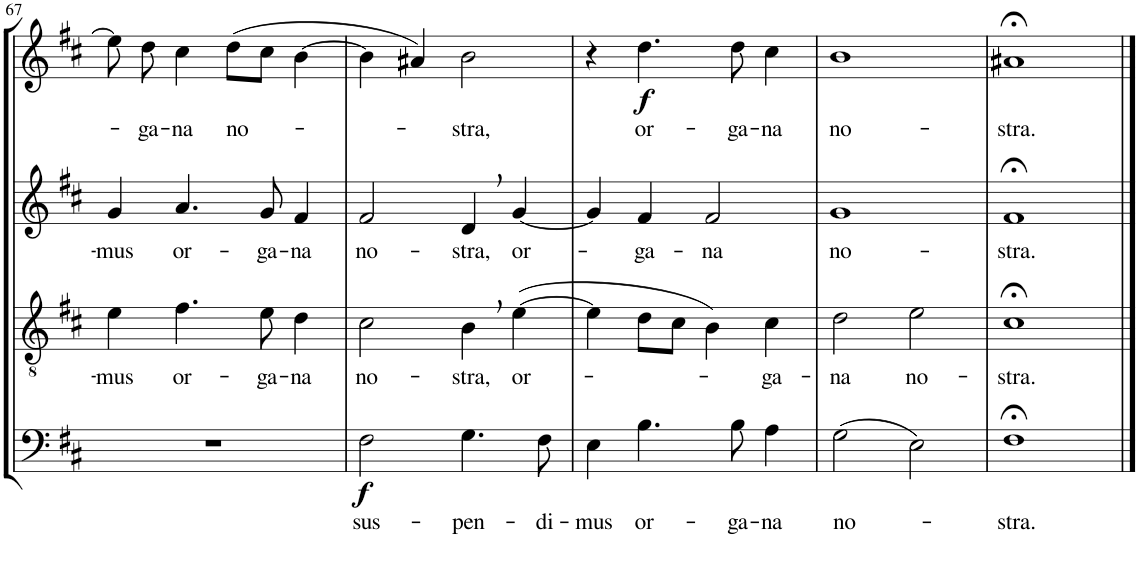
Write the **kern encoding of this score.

**kern	**text	**dynam	**kern	**text	**kern	**text	**kern	**text	**dynam
*part4	*part4	*part4	*part3	*part3	*part2	*part2	*part1	*part1	*part1
*staff4	*staff4	*staff4	*staff3	*staff3	*staff2	*staff2	*staff1	*staff1	*staff1
*I"Bassi	*	*	*I"Tenori	*	*I"Contralti	*	*I"Soprani	*	*
!!LO:PB:g=z
*clefF4	*	*	*clefGv2	*	*clefG2	*	*clefG2	*	*
*k[f#c#]	*	*	*k[f#c#]	*	*k[f#c#]	*	*k[f#c#]	*	*
*D:	*	*	*D:	*	*D:	*	*D:	*	*
*M4/4	*	*	*M4/4	*	*M4/4	*	*M4/4	*	*
*met(c)	*	*	*met(c)	*	*met(c)	*	*met(c)	*	*
=67	=67	=67	=67	=67	=67	=67	=67	=67	=67
!	!	!	!	!LO:LY:b	!	!LO:LY:b	!	!	!
1r	.	.	4e\	-mus	4g/	-mus	8ee\]	.	.
!	!	!	!	!	!	!	!	!LO:LY:b	!
.	.	.	.	.	.	.	8dd\	-ga-	.
!	!	!	!	!LO:LY:b	!	!LO:LY:b	!	!LO:LY:b	!
.	.	.	4.f#\	or-	4.a/	or-	4cc#\	-na	.
!	!	!	!	!	!	!	!	!LO:LY:b	!
.	.	.	.	.	.	.	(8dd\L	no-	.
!	!	!	!	!LO:LY:b	!	!LO:LY:b	!	!	!
.	.	.	8e\	-ga-	8g/	-ga-	8cc#\J	.	.
!	!	!	!	!LO:LY:b	!	!LO:LY:b	!	!	!
.	.	.	4d\	-na	4f#/	-na	[4b\	.	.
=68	=68	=68	=68	=68	=68	=68	=68	=68	=68
!	!LO:LY:b	!LO:DY:b	!	!LO:LY:b	!	!LO:LY:b	!	!	!
2F#\	sus-	f	2c#\	no-	2f#/	no-	4b\]	.	.
.	.	.	.	.	.	.	4a#X/)	.	.
!	!LO:LY:b	!	!	!LO:LY:b	!	!LO:LY:b	!	!LO:LY:b	!
4.G\	-pen-	.	4B,\	-stra,	4d,/	-stra,	2b\	-stra,	.
!	!	!	!	!LO:LY:b	!	!LO:LY:b	!	!	!
.	.	.	([4e\	or-	[4g/	or-	.	.	.
!	!LO:LY:b	!	!	!	!	!	!	!	!
8F#\	-di-	.	.	.	.	.	.	.	.
=69	=69	=69	=69	=69	=69	=69	=69	=69	=69
!	!LO:LY:b	!	!	!	!	!	!	!	!
4E\	-mus	.	4e\]	.	4g/]	.	4r	.	.
!	!LO:LY:b	!	!	!	!	!LO:LY:b	!	!LO:LY:b	!LO:DY:b
4.B\	or-	.	8d\L	.	4f#/	-ga-	4.dd\	or-	f
.	.	.	8c#\J	.	.	.	.	.	.
!	!	!	!	!	!	!LO:LY:b	!	!	!
.	.	.	4B\)	.	2f#/	-na	.	.	.
!	!LO:LY:b	!	!	!	!	!	!	!LO:LY:b	!
8B\	-ga-	.	.	.	.	.	8dd\	-ga-	.
!	!LO:LY:b	!	!	!LO:LY:b	!	!	!	!LO:LY:b	!
4A\	-na	.	4c#\	-ga-	.	.	4cc#\	-na	.
=70	=70	=70	=70	=70	=70	=70	=70	=70	=70
!	!LO:LY:b	!	!	!LO:LY:b	!	!LO:LY:b	!	!LO:LY:b	!
(2G\	no-	.	2d\	-na	1g	no-	1b	no-	.
!	!	!	!	!LO:LY:b	!	!	!	!	!
2E\)	.	.	2e\	no-	.	.	.	.	.
=71	=71	=71	=71	=71	=71	=71	=71	=71	=71
!	!LO:LY:b	!	!	!LO:LY:b	!	!LO:LY:b	!	!LO:LY:b	!
1F#;<	-stra.	.	1c#;<	-stra.	1f#;<	-stra.	1a#X;<	-stra.	.
==	==	==	==	==	==	==	==	==	==
*-	*-	*-	*-	*-	*-	*-	*-	*-	*-
